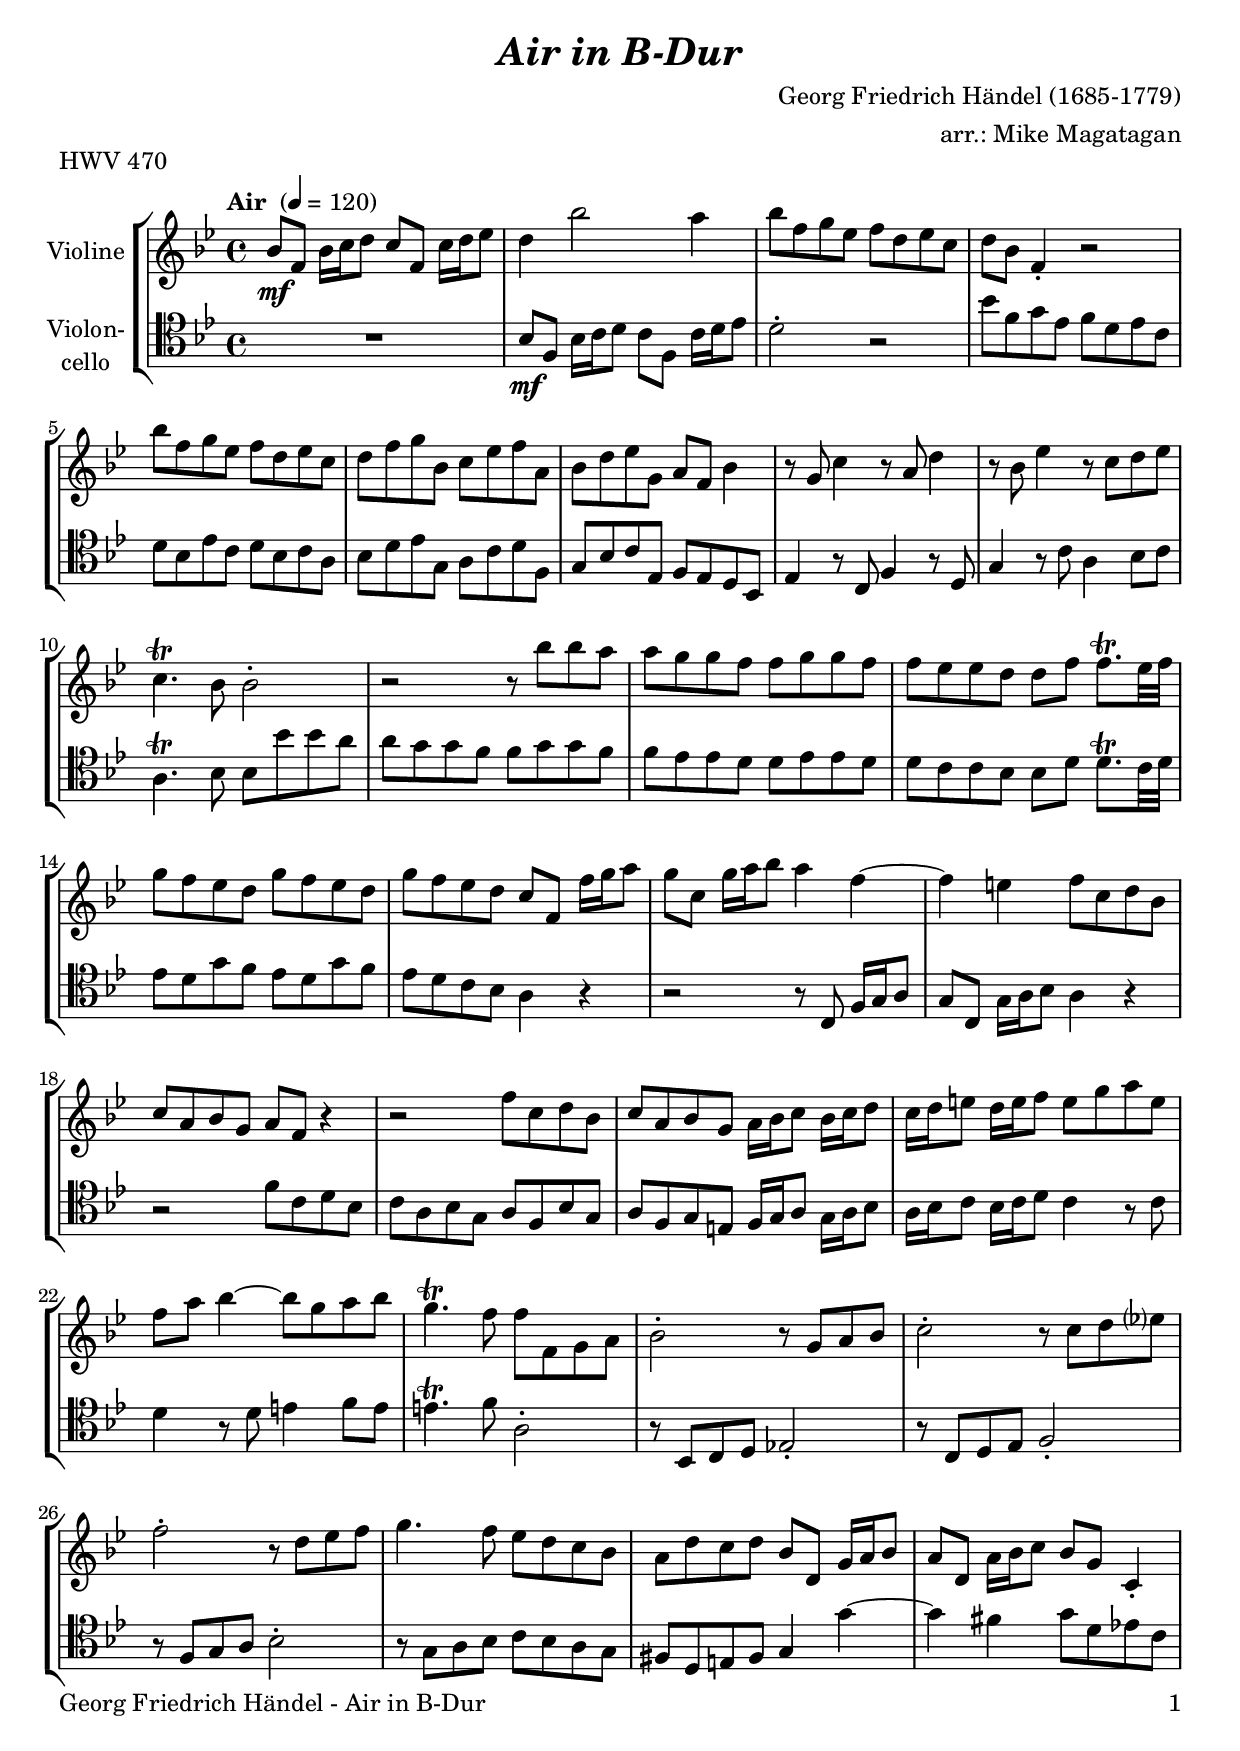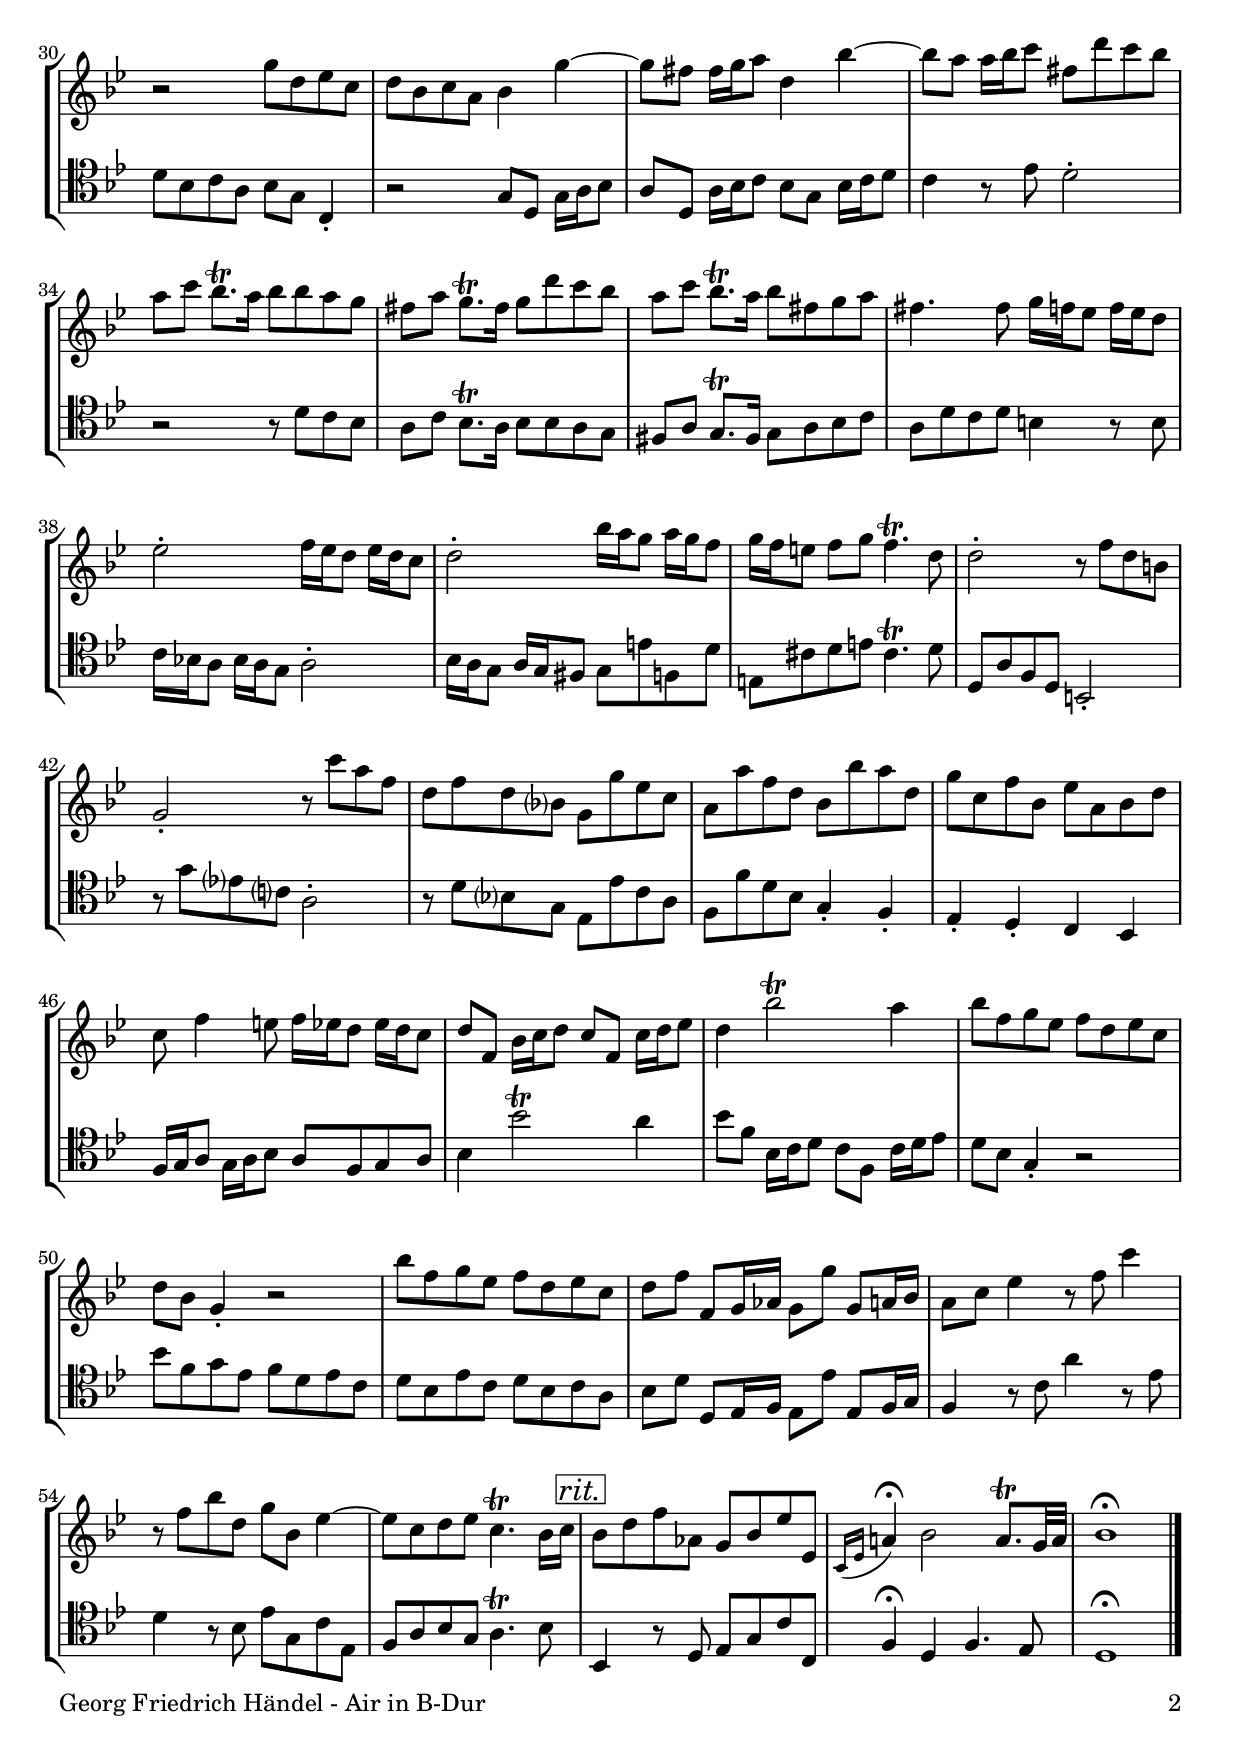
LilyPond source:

\version "2.20.2"
\include "deutsch.ly"

#(set-global-staff-size 21)

\header {
  title     = \markup \bold \italic "Air in B-Dur"
  composer  = "Georg Friedrich Händel (1685-1779)"
  arranger  = "arr.: Mike Magatagan"
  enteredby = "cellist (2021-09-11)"
  piece     = "HWV 470"
}

voiceconsts = {
 \key b \major
 \time 4/4
% \clef "bass"
 \clef "treble"
% \numericTimeSignature
 \compressEmptyMeasures
 % Set default beaming for all staves
% \set Timing.beamExceptions = #'()
% \set Timing.baseMoment     = #(ly:make-moment 1 4)
% \set Timing.beatStructure  = #'(1 1 1)
 \tempo "Air " 4=120
}

mivl = "violin"
miba = "cello"

rit = \mark \markup \box \italic "rit."

va = \relative c'' {
  \voiceconsts

  b8\mf f b16 c d8 c f, c'16 d es8
  d4 b'2 a4
  b8 f g es f d es c
  d b f4-. r2
  b'8 f g es f d es c

  d f g b, c es f a,
  b d es g, a f b4
  r8 g c4 r8 a d4
  r8 b es4 r8 c d es
  c4.\trill b8 b2-.

  r r8 b' b a
  a g g f f g g f
  f es es d d f f8.\trill es32 f
  g8 f es d g f es d
  g f es d c f, f'16 g a8

  g c, g'16 a b8 a4 f~
  f e f8 c d b
  c a b g a f r4
  r2 f'8 c d b
  c a b g a16 b c8 b16 c d8

  c16 d e8 d16 e f8 e g a e
  f a b4~ b8 g a b
  g4.\trill f8 f f, g a
  b2-. r8 g a b
  c2-. r8 c d es?

  f2-. r8 d es f
  g4. f8 es d c b
  a d c d b d, g16 a b8
  a d, a'16 b c8 b g c,4-.
  r2 g''8 d es c

  d b c a b4 g'~
  g8 fis fis16 g a8 d,4 b'~
  b8 a a16 b c8 fis, d' c b
  a c b8.\trill a16 b8 b a g

  fis a g8.\trill fis16 g8 d' c b
  a c b8.\trill a16 b8 fis g a
  fis4. fis8 g16 f es8 f16 es d8
  es2-. f16 es d8 es16 d c8

  d2-. b'16 a g8 a16 g f8
  g16 f e8 f g f4.\trill d8
  d2-. r8 f d h
  g2-. r8 c' a f
  d f d b? g g' es c

  a a' f d b b' a d,
  g c, f b, es a, b d
  c f4 e8 f16 es d8 es16 d c8
  d f, b16 c d8 c f, c'16 d es8
  d4 b'2\trill a4

  b8 f g es f d es c
  d b g4-. r2
  b'8 f g es f d es c
  d f f, g16 as g8 g' g, a16 b
  a8 c es4 r8 f c'4

  r8 f, b d, g b, es4~
  es8 c d es c4.\trill b16 c \rit
  b8 d f as, g b es es,
  \appoggiatura { c16[ es] } a!4\fermata b2 a8.\trill g32 a
  b1\fermata \bar "|."
}

vb = \relative c' {
  \voiceconsts
  \clef "tenor"

  R1
  b8\mf f b16 c d8 c f, c'16 d es8
  d2-. r
  b'8 f g es f d es c
  d b es c d b c a

  b d es g, a c d f,
  g b c es, f es d b
  es4 r8 c f4 r8 d
  g4 r8 c a4 b8 c
  a4.\trill b8 b b' b a

  a g g f f g g f
  f es es d d es es d
  d c c b b d d8.\trill c32 d
  es8 d g f es d g f
  es d c b a4 r

  r2 r8 c, f16 g a8
  g c, g'16 a b8 a4 r
  r2 f'8 c d b
  c a b g a f b g
  a f g e f16 g a8 g16 a b8

  a16 b c8 b16 c d8 c4 r8 c
  d4 r8 d e4 f8 e
  e4.\trill f8 a,2-.
  r8 b, c d es!2-.
  r8 c d es f2-.

  r8 f g a b2-.
  r8 g a b c b a g
  fis d e fis g4 g'~
  g fis g8 d es! c
  d b c a b g c,4-.

  r2 g'8 d g16 a b8
  a d, a'16 b c8 b g b16 c d8
  c4 r8 es d2-.
  r r8 d c b

  a c b8.\trill a16 b8 b a g
  fis a g8.\trill fis16 g8 a b c
  a d c d h4 r8 h
  c16 b! a8 b16 a g8 a2-.

  b16 a g8 a16 g fis8 g e' f, d'
  e, cis' d e cis4.\trill d8
  d, a' f d h2-.
  r8 g'' es? c? a2-.
  r8 d b? g es es' c a

  f f' d b g4-. f-.
  es-. d-. c b
  f'16 g a8 g16 a b8 a f g a
  b4 b'2\trill a4
  b8 f b,16 c d8 c8 f, c'16 d es8

  d b g4-. r2
  b'8 f g es f d es c
  d b es c d b c a
  b d d, es16 f es8 es' es, f16 g
  f4 r8 c' a'4 r8 es

  d4 r8 b es g, c es,
  f a b g a4.\trill b8 \rit
  b,4 r8 d es g c c,
  f4\fermata d f4. es8
  d1\fermata \bar "|."
}


music = \new StaffGroup <<
      \new Staff {
        \set Staff.midiInstrument = \mivl
        \set Staff.instrumentName = \markup \center-column { "Violine" }
        \transpose b b { \va }
      }
      
      \new Staff {
        \set Staff.midiInstrument = \miba
        \set Staff.instrumentName = \markup \center-column { "Violon-" "cello" }
        \transpose b b { \vb }
      }
>>

\book {
  \paper {
    print-page-number = ##t
    print-first-page-number = ##t
    ragged-last-bottom = ##f
    oddHeaderMarkup = \markup \null
    evenHeaderMarkup = \markup \null
    oddFooterMarkup = \markup {
      \fill-line {
        \on-the-fly #print-page-number-check-first
        "Georg Friedrich Händel - Air in B-Dur" \fromproperty #'page:page-number-string
      }
    }
    evenFooterMarkup = \oddFooterMarkup
  } \score {
    \music
    \layout {}
  }

  \score {
    \unfoldRepeats \music

    \midi {
      \context {
        \Score
      }
    }
  }
}